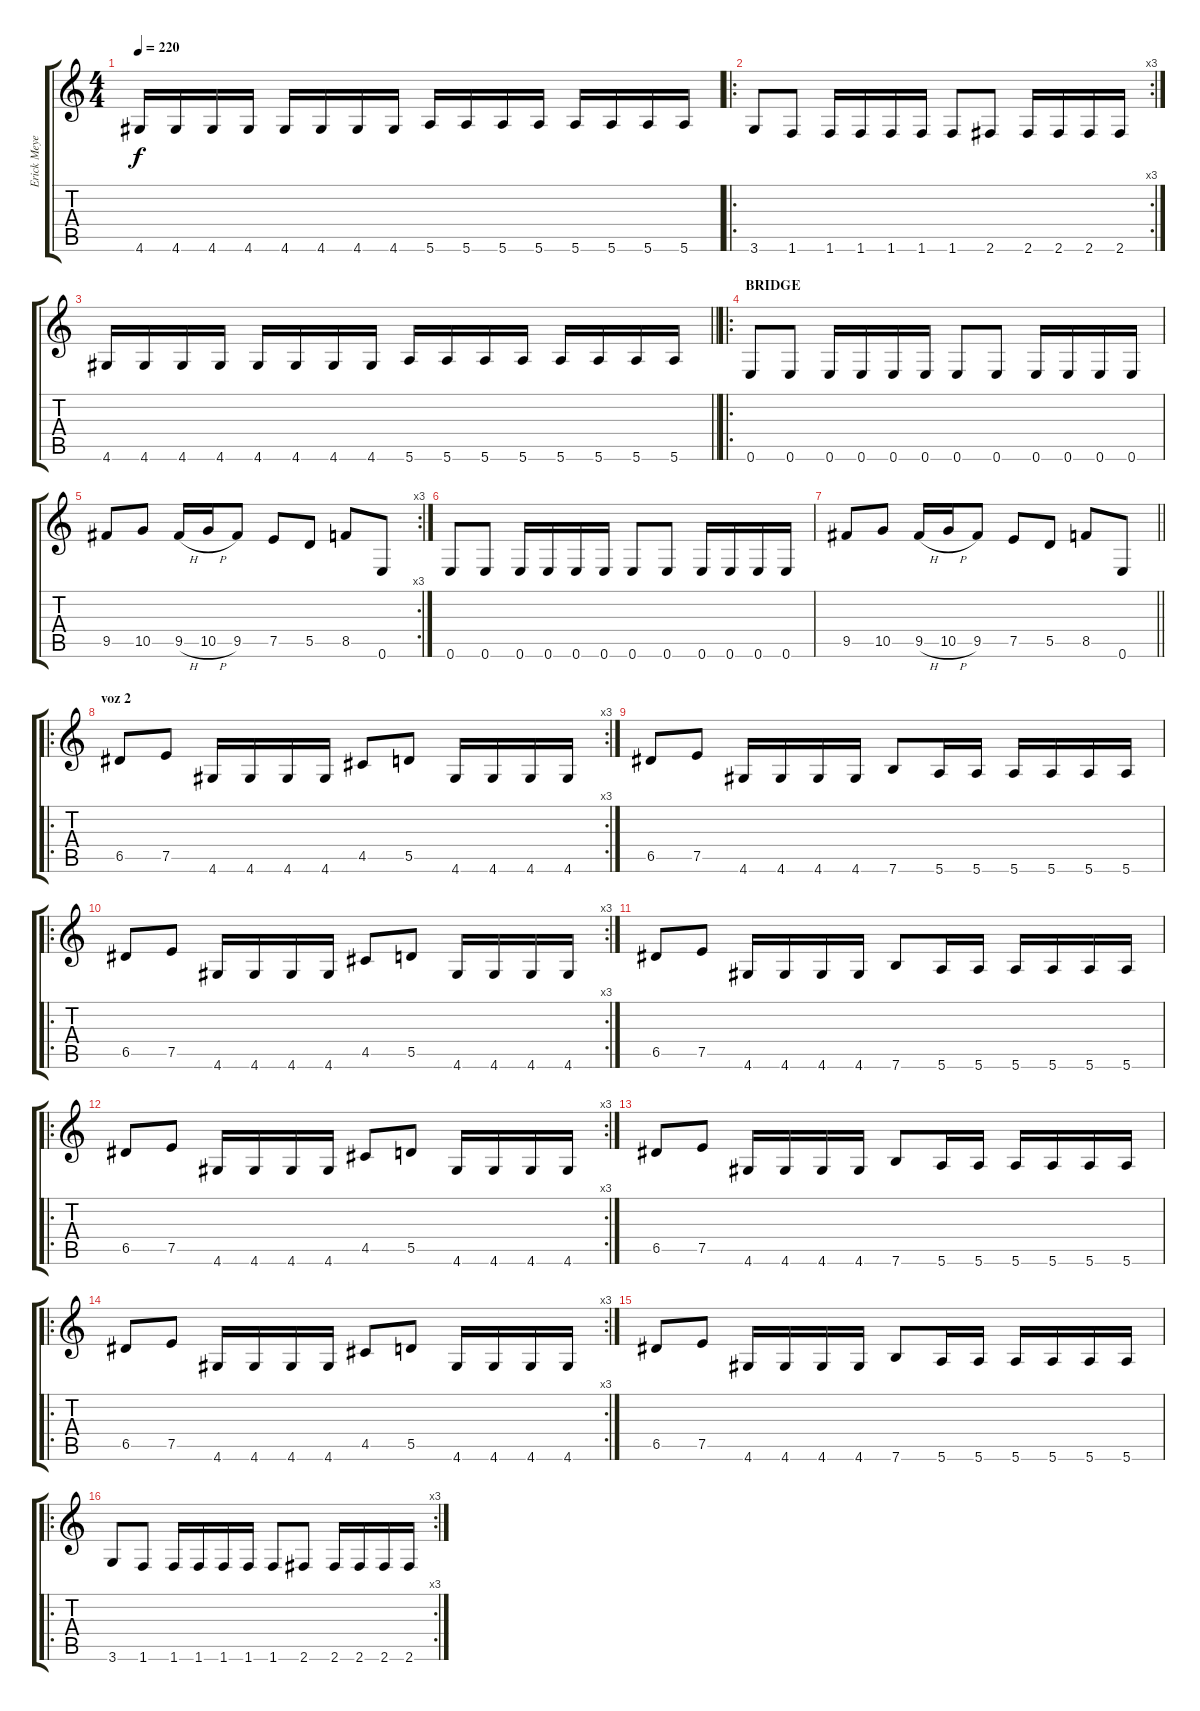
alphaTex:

\track ("Erick Meyer" "Erick Meye") {instrument distortionguitar}
\staff {score tabs}
\tuning (E4 B3 G3 D3 A2 E2) {hide}
\ts (4 4)
\tempo 220
\clef g2
\ks c
4.6.16{dy f} 4.6.16 4.6.16 4.6.16 4.6.16 4.6.16 4.6.16 4.6.16 5.6.16 5.6.16 5.6.16 5.6.16 5.6.16 5.6.16 5.6.16 5.6.16 |
\ro
\rc 3
3.6.8 1.6.8 1.6.16 1.6.16 1.6.16 1.6.16 1.6.8 2.6.8 2.6.16 2.6.16 2.6.16 2.6.16 |
\barLineRight lightlight
4.6.16 4.6.16 4.6.16 4.6.16 4.6.16 4.6.16 4.6.16 4.6.16 5.6.16 5.6.16 5.6.16 5.6.16 5.6.16 5.6.16 5.6.16 5.6.16 |
\ro
\section ("" "BRIDGE")
0.6.8 0.6.8 0.6.16 0.6.16 0.6.16 0.6.16 0.6.8 0.6.8 0.6.16 0.6.16 0.6.16 0.6.16 |
\rc 3
9.5.8 10.5.8 9.5{h}.16 10.5{h}.16 9.5.8 7.5.8 5.5.8 8.5.8 0.6.8 |
0.6.8 0.6.8 0.6.16 0.6.16 0.6.16 0.6.16 0.6.8 0.6.8 0.6.16 0.6.16 0.6.16 0.6.16 |
\barLineRight lightlight
9.5.8 10.5.8 9.5{h}.16 10.5{h}.16 9.5.8 7.5.8 5.5.8 8.5.8 0.6.8 |
\ro
\rc 3
\section ("" "voz 2")
6.5.8 7.5.8 4.6.16 4.6.16 4.6.16 4.6.16 4.5.8 5.5.8 4.6.16 4.6.16 4.6.16 4.6.16 |
6.5.8 7.5.8 4.6.16 4.6.16 4.6.16 4.6.16 7.6.8 5.6.16 5.6.16 5.6.16 5.6.16 5.6.16 5.6.16 |
\ro
\rc 3
6.5.8 7.5.8 4.6.16 4.6.16 4.6.16 4.6.16 4.5.8 5.5.8 4.6.16 4.6.16 4.6.16 4.6.16 |
6.5.8 7.5.8 4.6.16 4.6.16 4.6.16 4.6.16 7.6.8 5.6.16 5.6.16 5.6.16 5.6.16 5.6.16 5.6.16 |
\ro
\rc 3
6.5.8 7.5.8 4.6.16 4.6.16 4.6.16 4.6.16 4.5.8 5.5.8 4.6.16 4.6.16 4.6.16 4.6.16 |
6.5.8 7.5.8 4.6.16 4.6.16 4.6.16 4.6.16 7.6.8 5.6.16 5.6.16 5.6.16 5.6.16 5.6.16 5.6.16 |
\ro
\rc 3
6.5.8 7.5.8 4.6.16 4.6.16 4.6.16 4.6.16 4.5.8 5.5.8 4.6.16 4.6.16 4.6.16 4.6.16 |
6.5.8 7.5.8 4.6.16 4.6.16 4.6.16 4.6.16 7.6.8 5.6.16 5.6.16 5.6.16 5.6.16 5.6.16 5.6.16 |
\ro
\rc 3
3.6.8 1.6.8 1.6.16 1.6.16 1.6.16 1.6.16 1.6.8 2.6.8 2.6.16 2.6.16 2.6.16 2.6.16
